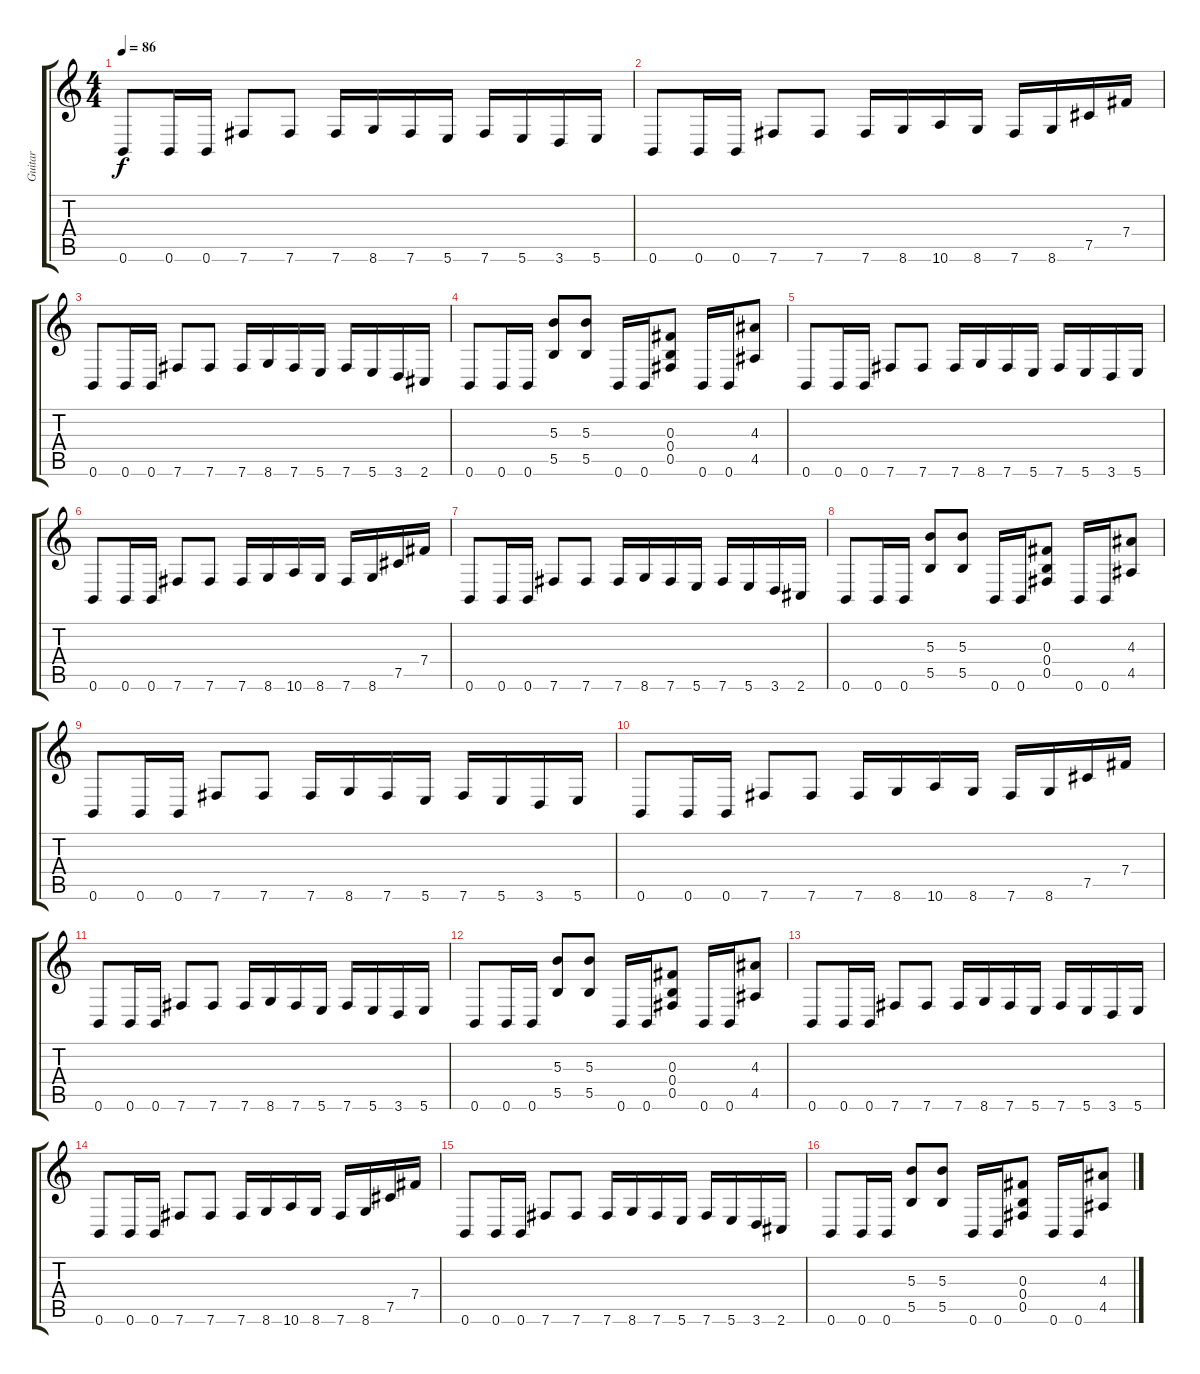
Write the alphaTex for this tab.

\track ("Guitar" "Guitar") {instrument distortionguitar}
\staff {score tabs}
\tuning (Eb4 B3 Gb3 B2 Gb2 B1) {hide}
\ts (4 4)
\tempo 86
\clef g2
\ks c
0.6.8{dy f} 0.6.16 0.6.16 7.6.8 7.6.8 7.6.16 8.6.16 7.6.16 5.6.16 7.6.16 5.6.16 3.6.16 5.6.16 |
0.6.8 0.6.16 0.6.16 7.6.8 7.6.8 7.6.16 8.6.16 10.6.16 8.6.16 7.6.16 8.6.16 7.5.16 7.4.16 |
0.6.8 0.6.16 0.6.16 7.6.8 7.6.8 7.6.16 8.6.16 7.6.16 5.6.16 7.6.16 5.6.16 3.6.16 2.6.16 |
0.6.8 0.6.16 0.6.16 (5.3 5.5).8 (5.3 5.5).8 0.6.16 0.6.16 (0.3 0.4 0.5).8 0.6.16 0.6.16 (4.3 4.5).8 |
0.6.8 0.6.16 0.6.16 7.6.8 7.6.8 7.6.16 8.6.16 7.6.16 5.6.16 7.6.16 5.6.16 3.6.16 5.6.16 |
0.6.8 0.6.16 0.6.16 7.6.8 7.6.8 7.6.16 8.6.16 10.6.16 8.6.16 7.6.16 8.6.16 7.5.16 7.4.16 |
0.6.8 0.6.16 0.6.16 7.6.8 7.6.8 7.6.16 8.6.16 7.6.16 5.6.16 7.6.16 5.6.16 3.6.16 2.6.16 |
0.6.8 0.6.16 0.6.16 (5.3 5.5).8 (5.3 5.5).8 0.6.16 0.6.16 (0.3 0.4 0.5).8 0.6.16 0.6.16 (4.3 4.5).8 |
0.6.8 0.6.16 0.6.16 7.6.8 7.6.8 7.6.16 8.6.16 7.6.16 5.6.16 7.6.16 5.6.16 3.6.16 5.6.16 |
0.6.8 0.6.16 0.6.16 7.6.8 7.6.8 7.6.16 8.6.16 10.6.16 8.6.16 7.6.16 8.6.16 7.5.16 7.4.16 |
0.6.8 0.6.16 0.6.16 7.6.8 7.6.8 7.6.16 8.6.16 7.6.16 5.6.16 7.6.16 5.6.16 3.6.16 5.6.16 |
0.6.8 0.6.16 0.6.16 (5.3 5.5).8 (5.3 5.5).8 0.6.16 0.6.16 (0.3 0.4 0.5).8 0.6.16 0.6.16 (4.3 4.5).8 |
0.6.8 0.6.16 0.6.16 7.6.8 7.6.8 7.6.16 8.6.16 7.6.16 5.6.16 7.6.16 5.6.16 3.6.16 5.6.16 |
0.6.8 0.6.16 0.6.16 7.6.8 7.6.8 7.6.16 8.6.16 10.6.16 8.6.16 7.6.16 8.6.16 7.5.16 7.4.16 |
0.6.8 0.6.16 0.6.16 7.6.8 7.6.8 7.6.16 8.6.16 7.6.16 5.6.16 7.6.16 5.6.16 3.6.16 2.6.16 |
0.6.8 0.6.16 0.6.16 (5.3 5.5).8 (5.3 5.5).8 0.6.16 0.6.16 (0.3 0.4 0.5).8 0.6.16 0.6.16 (4.3 4.5).8
